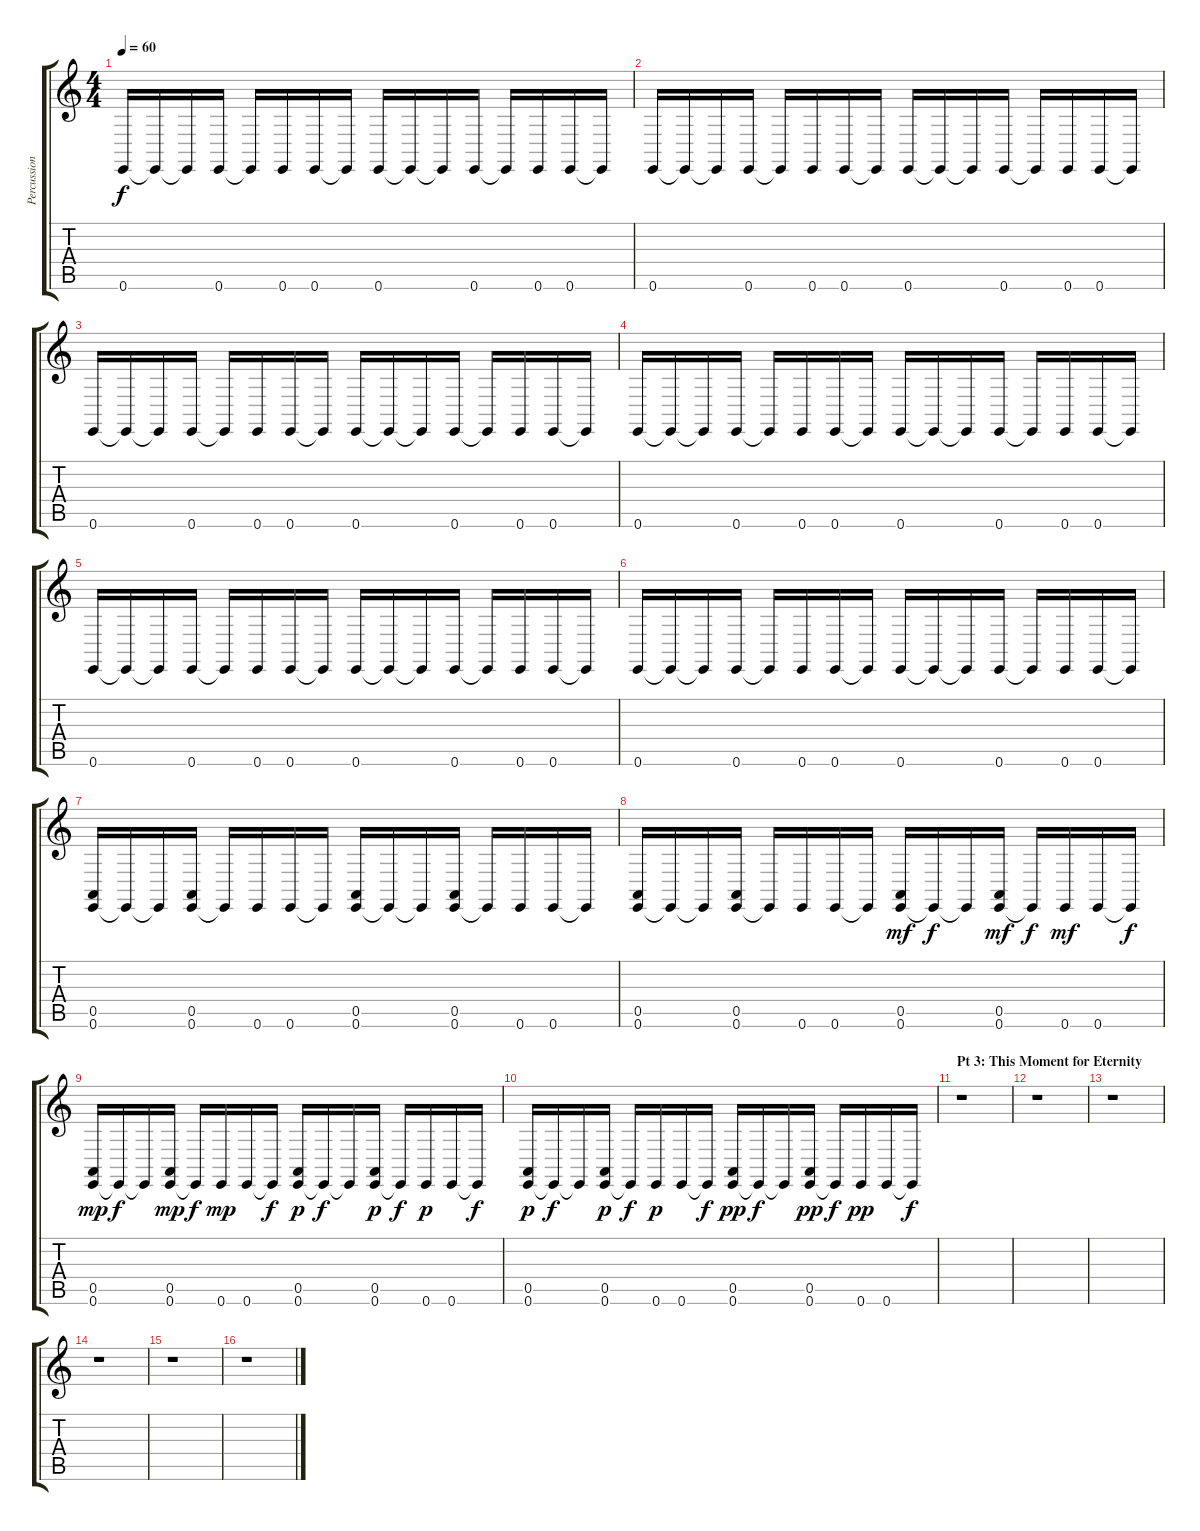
\track ("Percussion" "Percussion") {instrument timpani}
\staff {score tabs}
\tuning (E4 B3 G3 D3 A2 E2) {hide}
\ts (4 4)
\tempo 60
\clef g2
\ks c
0.6.16{dy f} 0.6{t}.16 0.6{t}.16 0.6.16 0.6{t}.16 0.6.16 0.6.16 0.6{t}.16 0.6.16 0.6{t}.16 0.6{t}.16 0.6.16 0.6{t}.16 0.6.16 0.6.16 0.6{t}.16 |
0.6.16 0.6{t}.16 0.6{t}.16 0.6.16 0.6{t}.16 0.6.16 0.6.16 0.6{t}.16 0.6.16 0.6{t}.16 0.6{t}.16 0.6.16 0.6{t}.16 0.6.16 0.6.16 0.6{t}.16 |
0.6.16 0.6{t}.16 0.6{t}.16 0.6.16 0.6{t}.16 0.6.16 0.6.16 0.6{t}.16 0.6.16 0.6{t}.16 0.6{t}.16 0.6.16 0.6{t}.16 0.6.16 0.6.16 0.6{t}.16 |
0.6.16 0.6{t}.16 0.6{t}.16 0.6.16 0.6{t}.16 0.6.16 0.6.16 0.6{t}.16 0.6.16 0.6{t}.16 0.6{t}.16 0.6.16 0.6{t}.16 0.6.16 0.6.16 0.6{t}.16 |
0.6.16 0.6{t}.16 0.6{t}.16 0.6.16 0.6{t}.16 0.6.16 0.6.16 0.6{t}.16 0.6.16 0.6{t}.16 0.6{t}.16 0.6.16 0.6{t}.16 0.6.16 0.6.16 0.6{t}.16 |
0.6.16 0.6{t}.16 0.6{t}.16 0.6.16 0.6{t}.16 0.6.16 0.6.16 0.6{t}.16 0.6.16 0.6{t}.16 0.6{t}.16 0.6.16 0.6{t}.16 0.6.16 0.6.16 0.6{t}.16 |
(0.5 0.6).16 0.6{t}.16 0.6{t}.16 (0.5 0.6).16 0.6{t}.16 0.6.16 0.6.16 0.6{t}.16 (0.5 0.6).16 0.6{t}.16 0.6{t}.16 (0.5 0.6).16 0.6{t}.16 0.6.16 0.6.16 0.6{t}.16 |
(0.5 0.6).16 0.6{t}.16 0.6{t}.16 (0.5 0.6).16 0.6{t}.16 0.6.16 0.6.16 0.6{t}.16 (0.5 0.6).16{dy mf} 0.6{t}.16{dy f} 0.6{t}.16 (0.5 0.6).16{dy mf} 0.6{t}.16{dy f} 0.6.16{dy mf} 0.6.16 0.6{t}.16{dy f} |
(0.5 0.6).16{dy mp} 0.6{t}.16{dy f} 0.6{t}.16 (0.5 0.6).16{dy mp} 0.6{t}.16{dy f} 0.6.16{dy mp} 0.6.16 0.6{t}.16{dy f} (0.5 0.6).16{dy p} 0.6{t}.16{dy f} 0.6{t}.16 (0.5 0.6).16{dy p} 0.6{t}.16{dy f} 0.6.16{dy p} 0.6.16 0.6{t}.16{dy f} |
(0.5 0.6).16{dy p} 0.6{t}.16{dy f} 0.6{t}.16 (0.5 0.6).16{dy p} 0.6{t}.16{dy f} 0.6.16{dy p} 0.6.16 0.6{t}.16{dy f} (0.5 0.6).16{dy pp} 0.6{t}.16{dy f} 0.6{t}.16 (0.5 0.6).16{dy pp} 0.6{t}.16{dy f} 0.6.16{dy pp} 0.6.16 0.6{t}.16{dy f} |
\section ("" "Pt 3: This Moment for Eternity")
r.1 |
r.1 |
r.1 |
r.1 |
r.1 |
r.1
